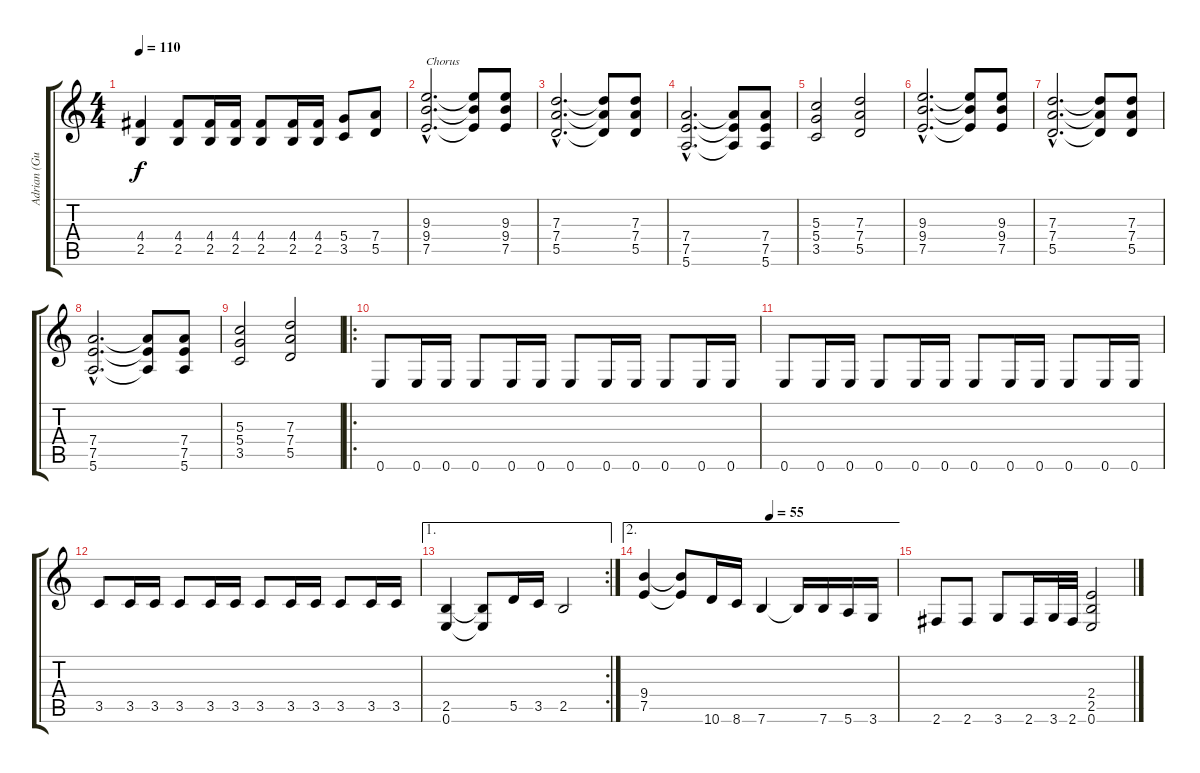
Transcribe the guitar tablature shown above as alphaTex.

\track ("Adrian (Guitar 2)" "Adrian (Gu") {instrument distortionguitar}
\staff {score tabs}
\tuning (E4 B3 G3 D3 A2 E2) {hide}
\ts (4 4)
\tempo 110
\clef g2
\ks c
(4.4 2.5).4{dy f} (4.4 2.5).8 (4.4 2.5).16 (4.4 2.5).16 (4.4 2.5).8 (4.4 2.5).16 (4.4 2.5).16 (5.4 3.5).8 (7.4 5.5).8 |
(9.3{hac} 9.4{hac} 7.5{hac}).2{d txt "Chorus"} (9.3{t} 9.4{t} 7.5{t}).8 (9.3 9.4 7.5).8 |
(7.3{hac} 7.4{hac} 5.5{hac}).2{d} (7.3{t} 7.4{t} 5.5{t}).8 (7.3 7.4 5.5).8 |
(7.4{hac} 7.5{hac} 5.6{hac}).2{d} (7.4{t} 7.5{t} 5.6{t}).8 (7.4 7.5 5.6).8 |
(5.3 5.4 3.5).2 (7.3 7.4 5.5).2 |
(9.3{hac} 9.4{hac} 7.5{hac}).2{d} (9.3{t} 9.4{t} 7.5{t}).8 (9.3 9.4 7.5).8 |
(7.3{hac} 7.4{hac} 5.5{hac}).2{d} (7.3{t} 7.4{t} 5.5{t}).8 (7.3 7.4 5.5).8 |
(7.4{hac} 7.5{hac} 5.6{hac}).2{d} (7.4{t} 7.5{t} 5.6{t}).8 (7.4 7.5 5.6).8 |
(5.3 5.4 3.5).2 (7.3 7.4 5.5).2 |
\ro
0.6.8 0.6.16 0.6.16 0.6.8 0.6.16 0.6.16 0.6.8 0.6.16 0.6.16 0.6.8 0.6.16 0.6.16 |
0.6.8 0.6.16 0.6.16 0.6.8 0.6.16 0.6.16 0.6.8 0.6.16 0.6.16 0.6.8 0.6.16 0.6.16 |
3.5.8 3.5.16 3.5.16 3.5.8 3.5.16 3.5.16 3.5.8 3.5.16 3.5.16 3.5.8 3.5.16 3.5.16 |
\ae 1
\rc 2
(2.5 0.6).4 (2.5{t} 0.6{t}).8 5.5.16 3.5.16 2.5.2 |
\ae 2
\tempo (55 0.5)
(9.4 7.5).4 (9.4{t} 7.5{t}).8 10.6.16 8.6.16 7.6.4 7.6{t}.16 7.6.16 5.6.16 3.6.16 |
2.6.8 2.6.8 3.6.8 2.6.16 3.6.32 2.6.32 (2.4 2.5 0.6).2
